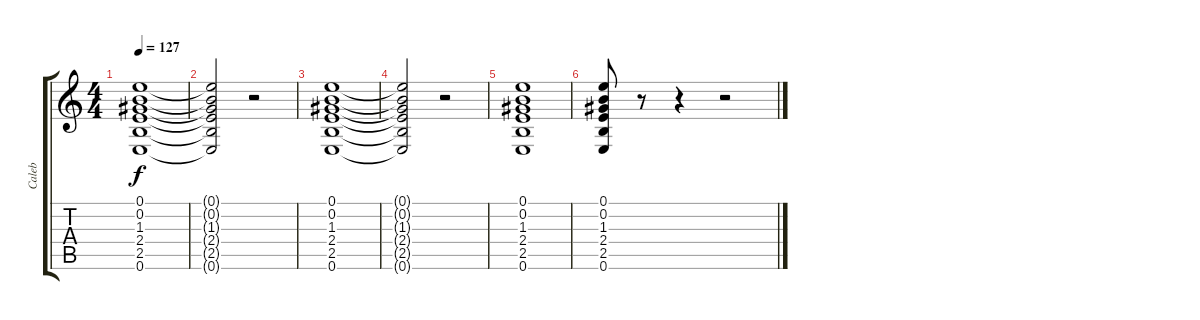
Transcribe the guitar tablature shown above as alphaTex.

\track ("Caleb" "Caleb") {instrument distortionguitar}
\staff {score tabs}
\tuning (E4 B3 G3 D3 A2 E2) {hide}
\ts (4 4)
\tempo 127
\clef g2
\ks c
(0.1 0.2 1.3 2.4 2.5 0.6).1{dy f volume 0} |
(0.1{t} 0.2{t} 1.3{t} 2.4{t} 2.5{t} 0.6{t}).2 r.2{volume 10} |
(0.1 0.2 1.3 2.4 2.5 0.6).1{volume 0} |
(0.1{t} 0.2{t} 1.3{t} 2.4{t} 2.5{t} 0.6{t}).2 r.2{volume 10} |
(0.1 0.2 1.3 2.4 2.5 0.6).1 |
(0.1 0.2 1.3 2.4 2.5 0.6).8 r.8 r.4 r.2
